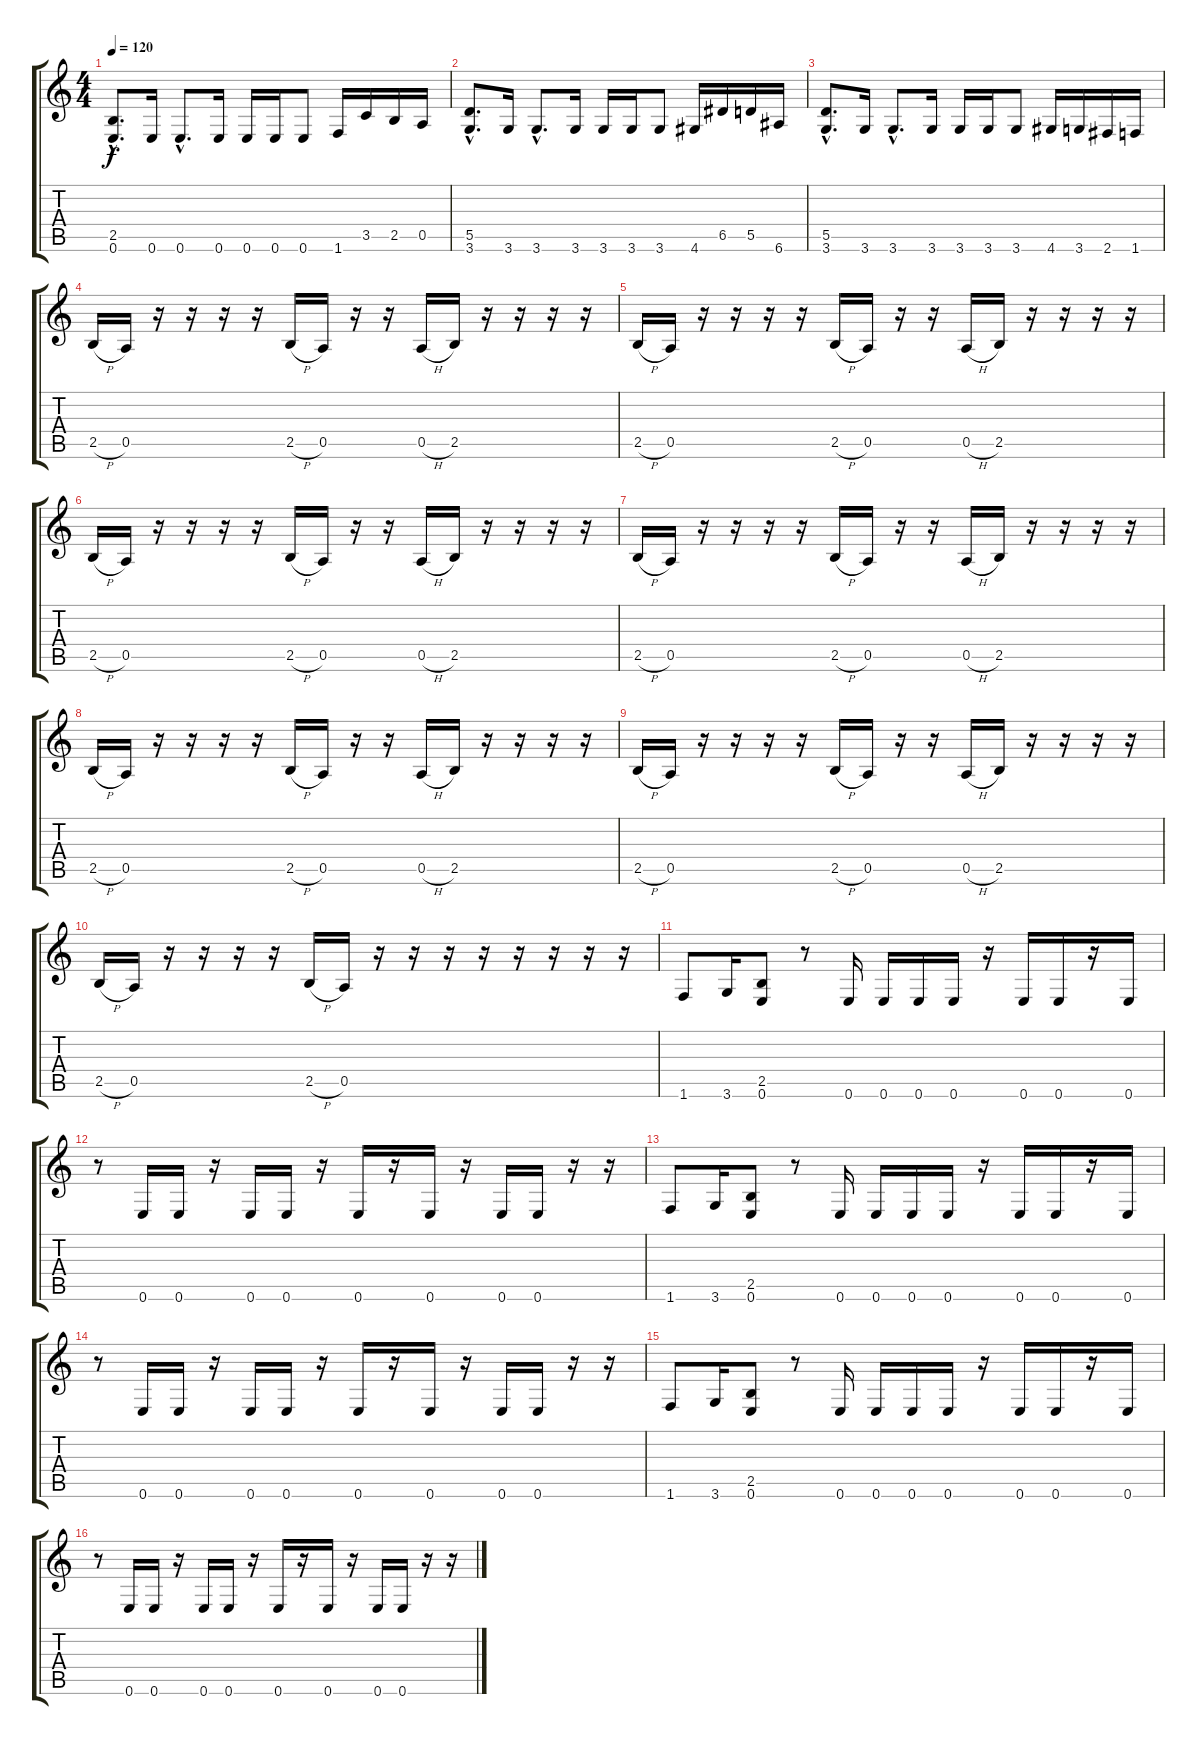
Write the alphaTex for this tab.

\track "" {instrument distortionguitar}
\staff {score tabs}
\tuning (E4 B3 G3 D3 A2 E2) {hide}
\ts (4 4)
\tempo 120
\clef g2
\ks c
(2.5{hac} 0.6{hac}).8{d dy f} 0.6.16 0.6{hac}.8{d} 0.6.16 0.6.16 0.6.16 0.6.8 1.6.16 3.5.16 2.5.16 0.5.16 |
(5.5{hac} 3.6{hac}).8{d} 3.6.16 3.6{hac}.8{d} 3.6.16 3.6.16 3.6.16 3.6.8 4.6.16 6.5.16 5.5.16 6.6.16 |
(5.5{hac} 3.6{hac}).8{d} 3.6.16 3.6{hac}.8{d} 3.6.16 3.6.16 3.6.16 3.6.8 4.6.16 3.6.16 2.6.16 1.6.16 |
2.5{h}.16 0.5.16 r.16 r.16 r.16 r.16 2.5{h}.16 0.5.16 r.16 r.16 0.5{h}.16 2.5.16 r.16 r.16 r.16 r.16 |
2.5{h}.16 0.5.16 r.16 r.16 r.16 r.16 2.5{h}.16 0.5.16 r.16 r.16 0.5{h}.16 2.5.16 r.16 r.16 r.16 r.16 |
2.5{h}.16 0.5.16 r.16 r.16 r.16 r.16 2.5{h}.16 0.5.16 r.16 r.16 0.5{h}.16 2.5.16 r.16 r.16 r.16 r.16 |
2.5{h}.16 0.5.16 r.16 r.16 r.16 r.16 2.5{h}.16 0.5.16 r.16 r.16 0.5{h}.16 2.5.16 r.16 r.16 r.16 r.16 |
2.5{h}.16 0.5.16 r.16 r.16 r.16 r.16 2.5{h}.16 0.5.16 r.16 r.16 0.5{h}.16 2.5.16 r.16 r.16 r.16 r.16 |
2.5{h}.16 0.5.16 r.16 r.16 r.16 r.16 2.5{h}.16 0.5.16 r.16 r.16 0.5{h}.16 2.5.16 r.16 r.16 r.16 r.16 |
2.5{h}.16 0.5.16 r.16 r.16 r.16 r.16 2.5{h}.16 0.5.16 r.16 r.16 r.16 r.16 r.16 r.16 r.16 r.16 |
1.6.8 3.6.16 (2.5 0.6).8 r.8 0.6.16 0.6.16 0.6.16 0.6.16 r.16 0.6.16 0.6.16 r.16 0.6.16 |
r.8 0.6.16 0.6.16 r.16 0.6.16 0.6.16 r.16 0.6.16 r.16 0.6.16 r.16 0.6.16 0.6.16 r.16 r.16 |
1.6.8 3.6.16 (2.5 0.6).8 r.8 0.6.16 0.6.16 0.6.16 0.6.16 r.16 0.6.16 0.6.16 r.16 0.6.16 |
r.8 0.6.16 0.6.16 r.16 0.6.16 0.6.16 r.16 0.6.16 r.16 0.6.16 r.16 0.6.16 0.6.16 r.16 r.16 |
1.6.8 3.6.16 (2.5 0.6).8 r.8 0.6.16 0.6.16 0.6.16 0.6.16 r.16 0.6.16 0.6.16 r.16 0.6.16 |
r.8 0.6.16 0.6.16 r.16 0.6.16 0.6.16 r.16 0.6.16 r.16 0.6.16 r.16 0.6.16 0.6.16 r.16 r.16
